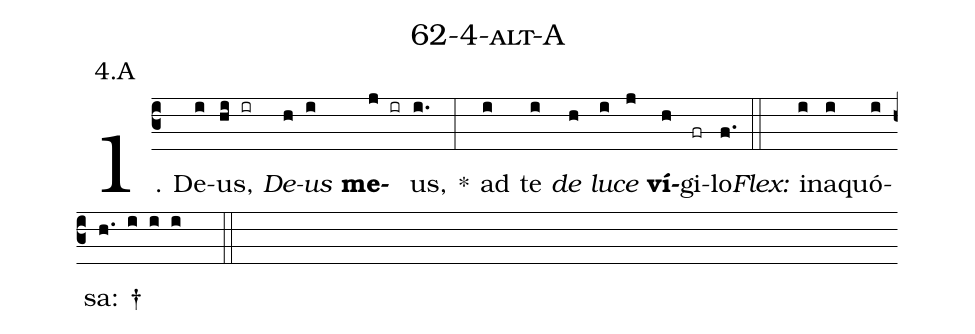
name: 62-4-alt-A;
annotation: 4.A;
%%
(c3)1. De(i)us,(hi ir) <i>De</i>(h)<i>us</i>(i) <b>me</b>(j ir)us,(i.) *(:) ad(i) te(i) <i>de</i>(h) <i>lu</i>(i)<i>ce</i>(j) <b>ví</b>(h)gi(fr)lo.(f.) (::)
<i>Flex:</i>()  in(i)a(i)quó(i)sa: †(h. i i i  ::)
